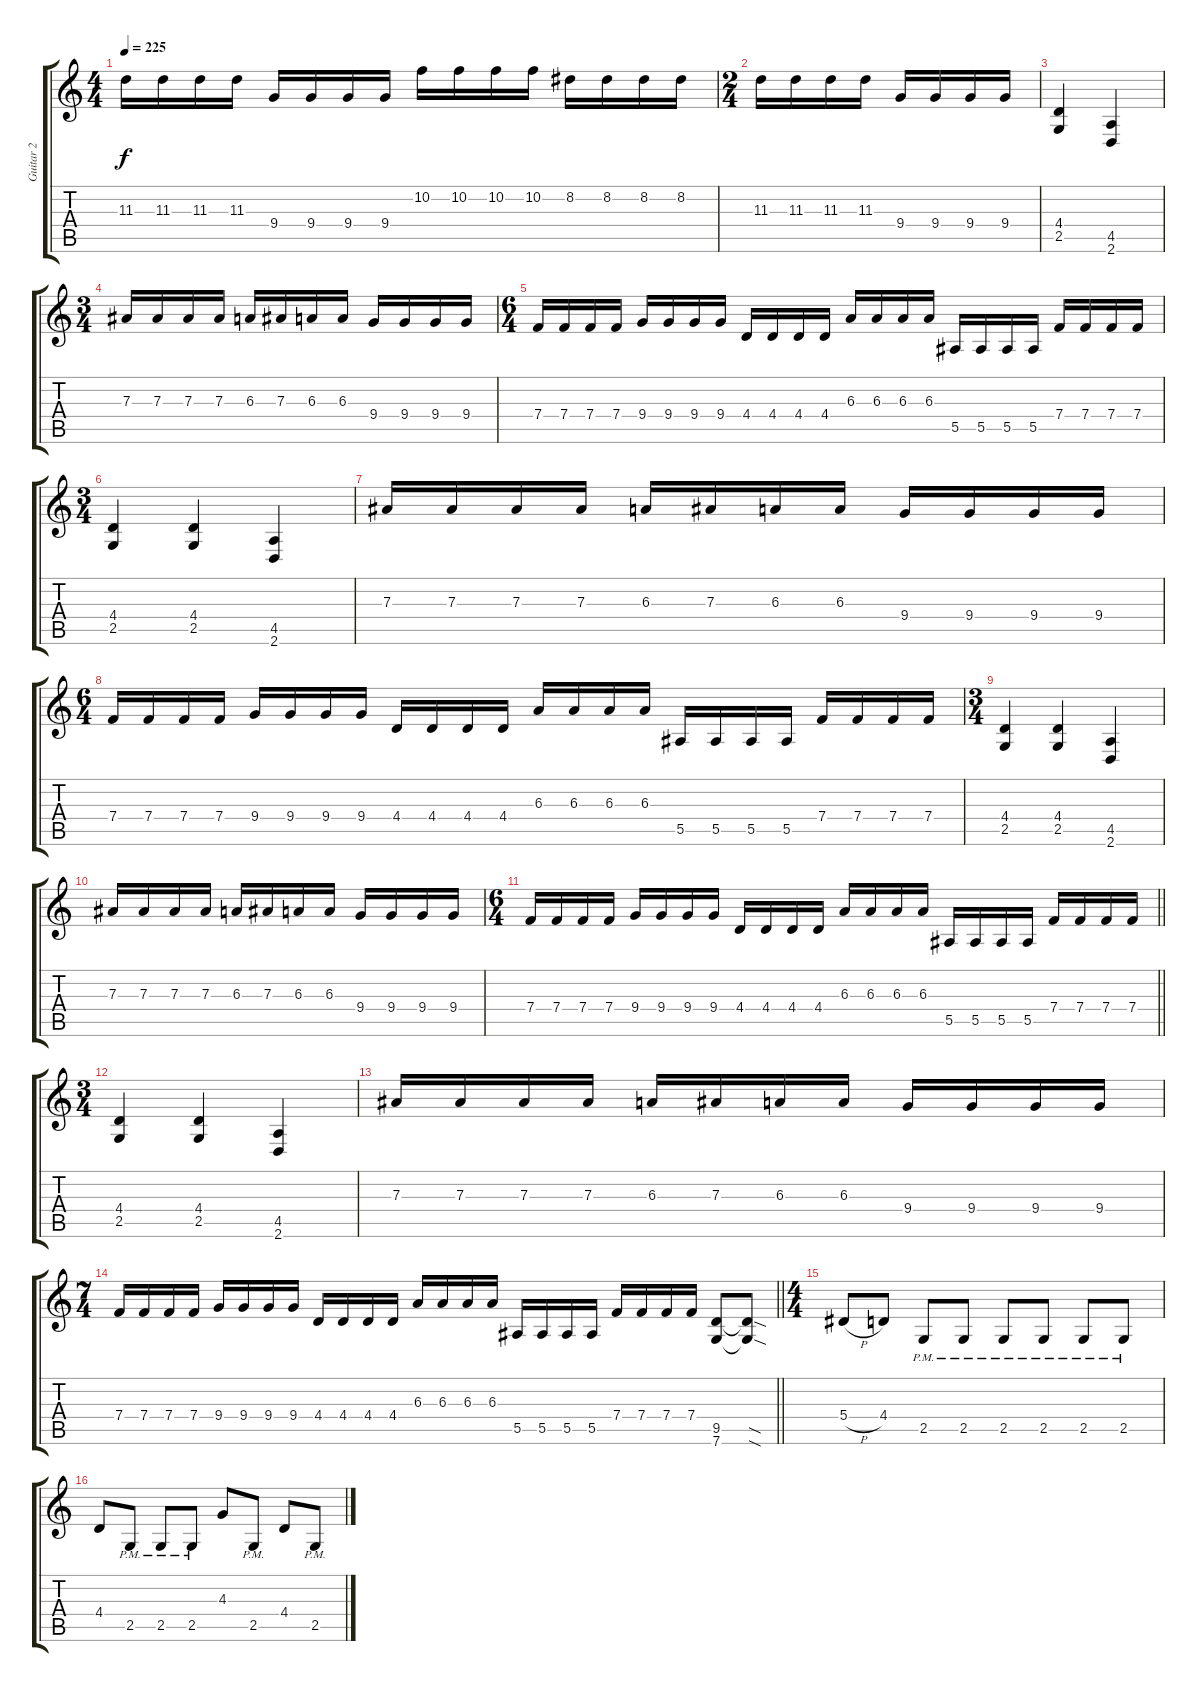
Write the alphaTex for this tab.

\track ("Guitar 2" "Guitar 2") {instrument distortionguitar}
\staff {score tabs}
\tuning (C4 G3 Eb3 Bb2 F2 C2) {hide}
\ts (4 4)
\tempo 225
\clef g2
\ks c
11.3.16{dy f} 11.3.16 11.3.16 11.3.16 9.4.16 9.4.16 9.4.16 9.4.16 10.2.16 10.2.16 10.2.16 10.2.16 8.2.16 8.2.16 8.2.16 8.2.16 |
\ts (2 4)
11.3.16 11.3.16 11.3.16 11.3.16 9.4.16 9.4.16 9.4.16 9.4.16 |
(4.4 2.5).4 (4.5 2.6).4 |
\ts (3 4)
7.3.16 7.3.16 7.3.16 7.3.16 6.3.16 7.3.16 6.3.16 6.3.16 9.4.16 9.4.16 9.4.16 9.4.16 |
\ts (6 4)
7.4.16 7.4.16 7.4.16 7.4.16 9.4.16 9.4.16 9.4.16 9.4.16 4.4.16 4.4.16 4.4.16 4.4.16 6.3.16 6.3.16 6.3.16 6.3.16 5.5.16 5.5.16 5.5.16 5.5.16 7.4.16 7.4.16 7.4.16 7.4.16 |
\ts (3 4)
(4.4 2.5).4 (4.4 2.5).4 (4.5 2.6).4 |
7.3.16 7.3.16 7.3.16 7.3.16 6.3.16 7.3.16 6.3.16 6.3.16 9.4.16 9.4.16 9.4.16 9.4.16 |
\ts (6 4)
7.4.16 7.4.16 7.4.16 7.4.16 9.4.16 9.4.16 9.4.16 9.4.16 4.4.16 4.4.16 4.4.16 4.4.16 6.3.16 6.3.16 6.3.16 6.3.16 5.5.16 5.5.16 5.5.16 5.5.16 7.4.16 7.4.16 7.4.16 7.4.16 |
\ts (3 4)
(4.4 2.5).4 (4.4 2.5).4 (4.5 2.6).4 |
7.3.16 7.3.16 7.3.16 7.3.16 6.3.16 7.3.16 6.3.16 6.3.16 9.4.16 9.4.16 9.4.16 9.4.16 |
\ts (6 4)
\barLineRight lightlight
7.4.16 7.4.16 7.4.16 7.4.16 9.4.16 9.4.16 9.4.16 9.4.16 4.4.16 4.4.16 4.4.16 4.4.16 6.3.16 6.3.16 6.3.16 6.3.16 5.5.16 5.5.16 5.5.16 5.5.16 7.4.16 7.4.16 7.4.16 7.4.16 |
\ts (3 4)
(4.4 2.5).4 (4.4 2.5).4 (4.5 2.6).4 |
7.3.16 7.3.16 7.3.16 7.3.16 6.3.16 7.3.16 6.3.16 6.3.16 9.4.16 9.4.16 9.4.16 9.4.16 |
\ts (7 4)
\barLineRight lightlight
7.4.16 7.4.16 7.4.16 7.4.16 9.4.16 9.4.16 9.4.16 9.4.16 4.4.16 4.4.16 4.4.16 4.4.16 6.3.16 6.3.16 6.3.16 6.3.16 5.5.16 5.5.16 5.5.16 5.5.16 7.4.16 7.4.16 7.4.16 7.4.16 (9.5 7.6).8 (9.5{sod t} 7.6{sod t}).8 |
\ts (4 4)
5.4{h}.8 4.4.8 2.5{pm}.8 2.5{pm}.8 2.5{pm}.8 2.5{pm}.8 2.5{pm}.8 2.5{pm}.8 |
4.4.8 2.5{pm}.8 2.5{pm}.8 2.5{pm}.8 4.3.8 2.5{pm}.8 4.4.8 2.5{pm}.8
